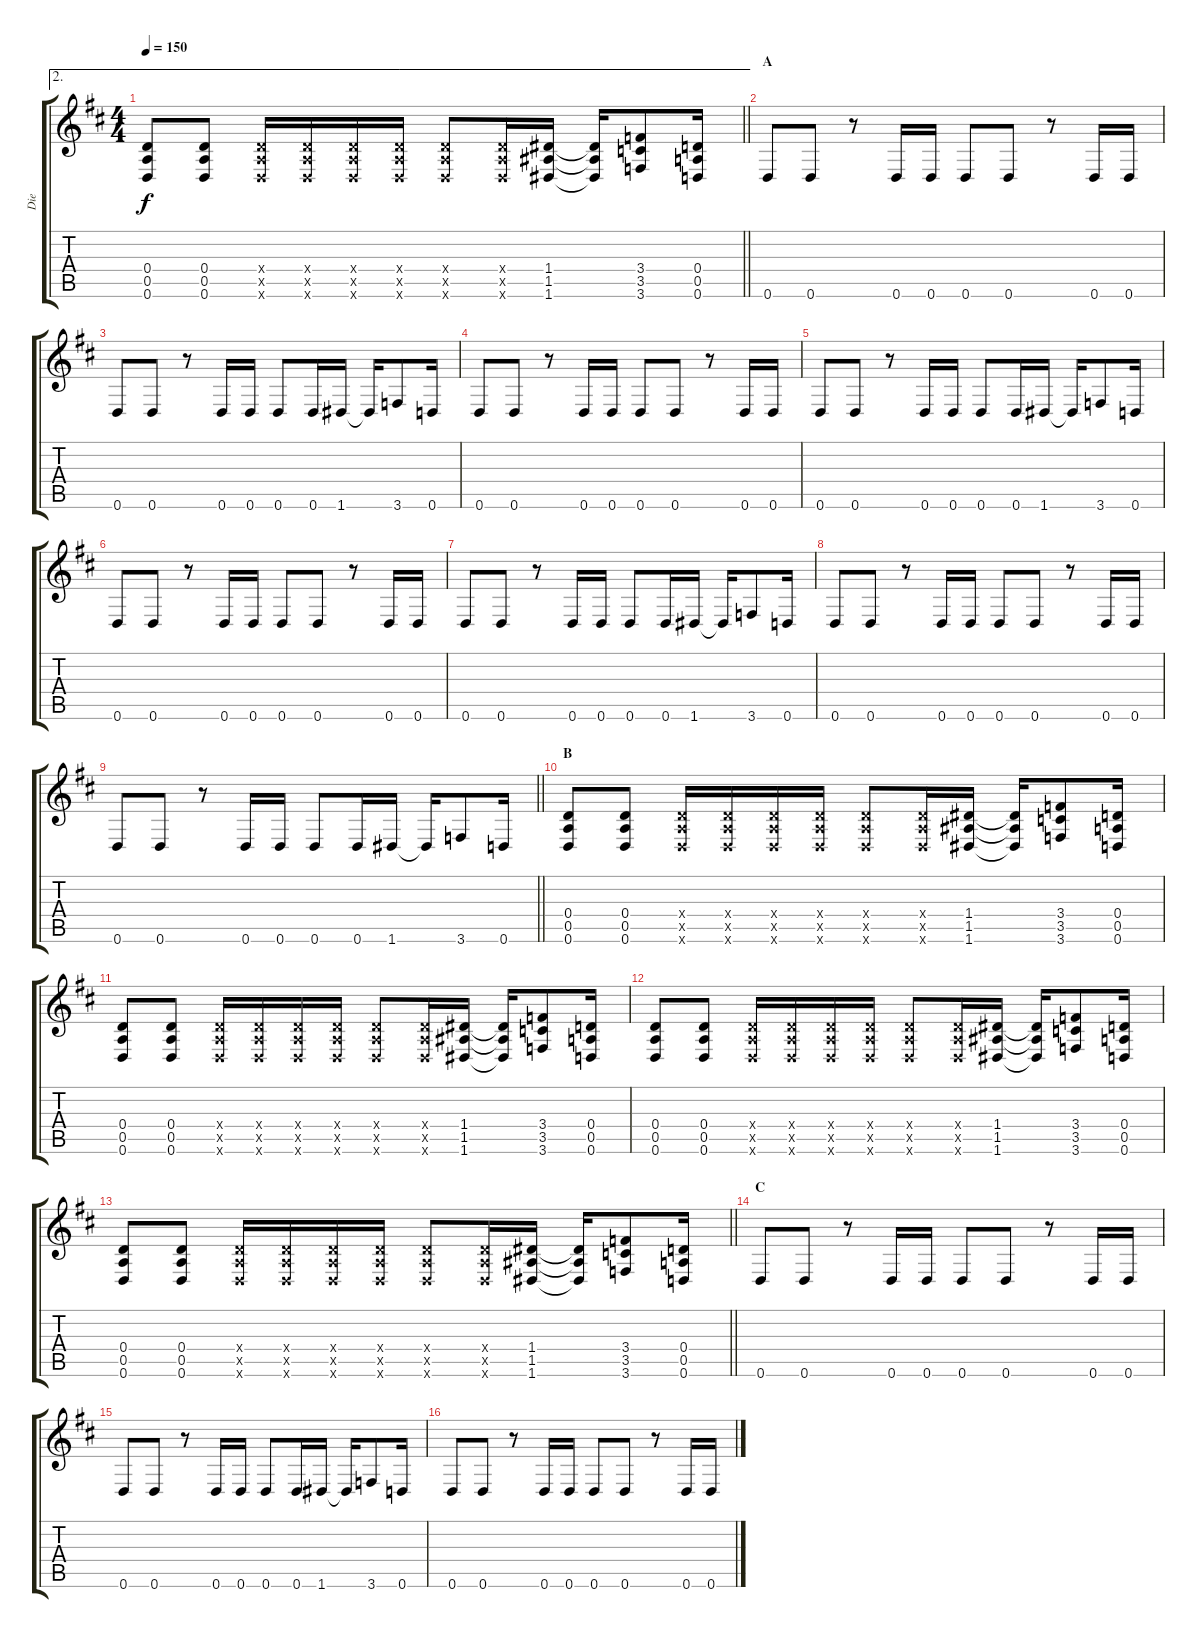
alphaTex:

\track ("Die" "Die") {instrument distortionguitar}
\staff {score tabs}
\tuning (E4 B3 G3 D3 A2 D2) {hide}
\ae 2
\ts (4 4)
\tempo 150
\clef g2
\barLineRight lightlight
\ks d
(0.4 0.5 0.6).8{dy f} (0.4 0.5 0.6).8 (0.4{x} 0.5{x} 0.6{x}).16 (0.4{x} 0.5{x} 0.6{x}).16 (0.4{x} 0.5{x} 0.6{x}).16 (0.4{x} 0.5{x} 0.6{x}).16 (0.4{x} 0.5{x} 0.6{x}).8 (0.4{x} 0.5{x} 0.6{x}).16 (1.4 1.5 1.6).16 (1.4{t} 1.5{t} 1.6{t}).16 (3.4 3.5 3.6).8 (0.4 0.5 0.6).16 |
\section ("" "A")
0.6.8 0.6.8 r.8 0.6.16 0.6.16 0.6.8 0.6.8 r.8 0.6.16 0.6.16 |
0.6.8 0.6.8 r.8 0.6.16 0.6.16 0.6.8 0.6.16 1.6.16 1.6{t}.16 3.6.8 0.6.16 |
0.6.8 0.6.8 r.8 0.6.16 0.6.16 0.6.8 0.6.8 r.8 0.6.16 0.6.16 |
0.6.8 0.6.8 r.8 0.6.16 0.6.16 0.6.8 0.6.16 1.6.16 1.6{t}.16 3.6.8 0.6.16 |
0.6.8 0.6.8 r.8 0.6.16 0.6.16 0.6.8 0.6.8 r.8 0.6.16 0.6.16 |
0.6.8 0.6.8 r.8 0.6.16 0.6.16 0.6.8 0.6.16 1.6.16 1.6{t}.16 3.6.8 0.6.16 |
0.6.8 0.6.8 r.8 0.6.16 0.6.16 0.6.8 0.6.8 r.8 0.6.16 0.6.16 |
\barLineRight lightlight
0.6.8 0.6.8 r.8 0.6.16 0.6.16 0.6.8 0.6.16 1.6.16 1.6{t}.16 3.6.8 0.6.16 |
\section ("" "B")
(0.4 0.5 0.6).8 (0.4 0.5 0.6).8 (0.4{x} 0.5{x} 0.6{x}).16 (0.4{x} 0.5{x} 0.6{x}).16 (0.4{x} 0.5{x} 0.6{x}).16 (0.4{x} 0.5{x} 0.6{x}).16 (0.4{x} 0.5{x} 0.6{x}).8 (0.4{x} 0.5{x} 0.6{x}).16 (1.4 1.5 1.6).16 (1.4{t} 1.5{t} 1.6{t}).16 (3.4 3.5 3.6).8 (0.4 0.5 0.6).16 |
(0.4 0.5 0.6).8 (0.4 0.5 0.6).8 (0.4{x} 0.5{x} 0.6{x}).16 (0.4{x} 0.5{x} 0.6{x}).16 (0.4{x} 0.5{x} 0.6{x}).16 (0.4{x} 0.5{x} 0.6{x}).16 (0.4{x} 0.5{x} 0.6{x}).8 (0.4{x} 0.5{x} 0.6{x}).16 (1.4 1.5 1.6).16 (1.4{t} 1.5{t} 1.6{t}).16 (3.4 3.5 3.6).8 (0.4 0.5 0.6).16 |
(0.4 0.5 0.6).8 (0.4 0.5 0.6).8 (0.4{x} 0.5{x} 0.6{x}).16 (0.4{x} 0.5{x} 0.6{x}).16 (0.4{x} 0.5{x} 0.6{x}).16 (0.4{x} 0.5{x} 0.6{x}).16 (0.4{x} 0.5{x} 0.6{x}).8 (0.4{x} 0.5{x} 0.6{x}).16 (1.4 1.5 1.6).16 (1.4{t} 1.5{t} 1.6{t}).16 (3.4 3.5 3.6).8 (0.4 0.5 0.6).16 |
\barLineRight lightlight
(0.4 0.5 0.6).8 (0.4 0.5 0.6).8 (0.4{x} 0.5{x} 0.6{x}).16 (0.4{x} 0.5{x} 0.6{x}).16 (0.4{x} 0.5{x} 0.6{x}).16 (0.4{x} 0.5{x} 0.6{x}).16 (0.4{x} 0.5{x} 0.6{x}).8 (0.4{x} 0.5{x} 0.6{x}).16 (1.4 1.5 1.6).16 (1.4{t} 1.5{t} 1.6{t}).16 (3.4 3.5 3.6).8 (0.4 0.5 0.6).16 |
\section ("" "C")
0.6.8 0.6.8 r.8 0.6.16 0.6.16 0.6.8 0.6.8 r.8 0.6.16 0.6.16 |
0.6.8 0.6.8 r.8 0.6.16 0.6.16 0.6.8 0.6.16 1.6.16 1.6{t}.16 3.6.8 0.6.16 |
0.6.8 0.6.8 r.8 0.6.16 0.6.16 0.6.8 0.6.8 r.8 0.6.16 0.6.16
